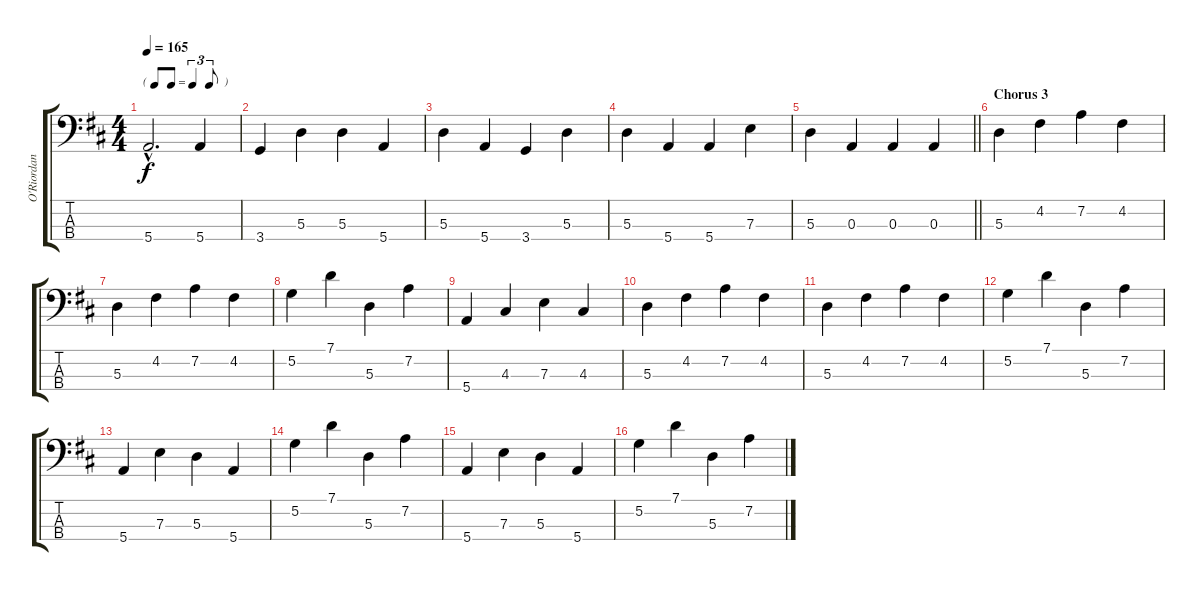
\track ("O'Riordan - Bass" "O'Riordan ") {instrument electricbasspick}
\staff {score tabs}
\tuning (G2 D2 A1 E1) {hide}
\ts (4 4)
\tf triplet8th
\tempo 165
\clef f4
\ks d
5.4{hac}.2{d dy f} 5.4.4 |
3.4.4 5.3.4 5.3.4 5.4.4 |
5.3.4 5.4.4 3.4.4 5.3.4 |
5.3.4 5.4.4 5.4.4 7.3.4 |
\barLineRight lightlight
5.3.4 0.3.4 0.3.4 0.3.4 |
\section ("" "Chorus 3")
5.3.4 4.2.4 7.2.4 4.2.4 |
5.3.4 4.2.4 7.2.4 4.2.4 |
5.2.4 7.1.4 5.3.4 7.2.4 |
5.4.4 4.3.4 7.3.4 4.3.4 |
5.3.4 4.2.4 7.2.4 4.2.4 |
5.3.4 4.2.4 7.2.4 4.2.4 |
5.2.4 7.1.4 5.3.4 7.2.4 |
5.4.4 7.3.4 5.3.4 5.4.4 |
5.2.4 7.1.4 5.3.4 7.2.4 |
5.4.4 7.3.4 5.3.4 5.4.4 |
5.2.4 7.1.4 5.3.4 7.2.4
